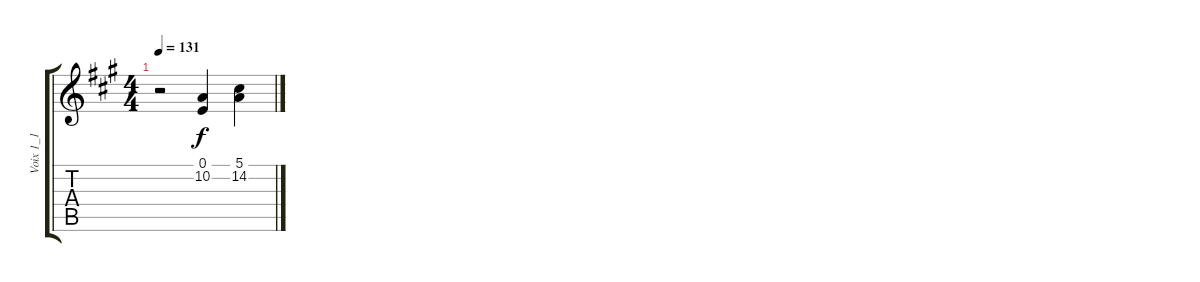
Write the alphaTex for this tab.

\track ("Voix 1_1" "Voix 1_1") {instrument pad4choir}
\staff {score tabs}
\tuning (E4 B3 G3 D3 A2 E2) {hide}
\ts (4 4)
\tempo 131
\clef g2
\ks a
r.2{dy f} (0.1 10.2).4 (5.1 14.2).4
